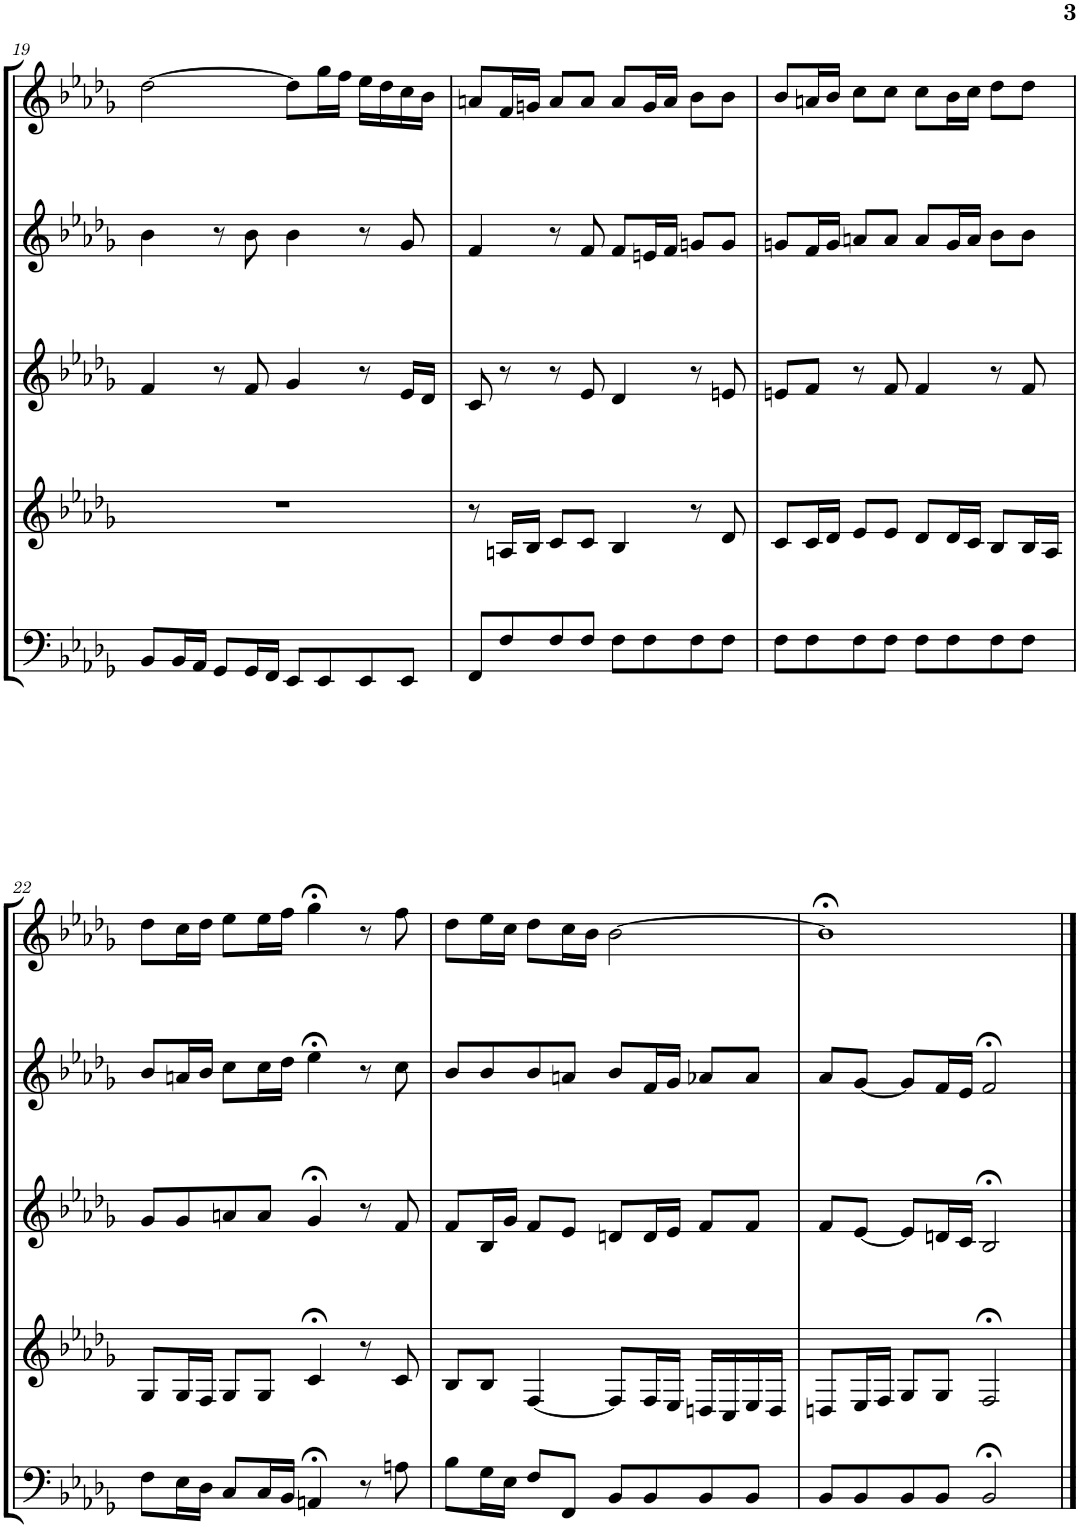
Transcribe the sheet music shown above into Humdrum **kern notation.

**kern	**kern	**kern	**kern	**kern
*part5	*part4	*part3	*part2	*part1
*staff5	*staff4	*staff3	*staff2	*staff1
*I"Bassoon	*I"Horn in F	*I"Bb Clarinet	*I"Oboe	*I"Flute
*I'Bsn	*I'Hn	*I'Cl	*I'Ob	*I'Fl
!!LO:PB:g=z
*clefF4	*clefG2	*clefG2	*clefG2	*clefG2
*	*ITrd4c7	*ITrd1c2	*	*
*k[b-e-a-d-g-]	*k[b-e-a-d-g-]	*k[b-e-a-d-g-]	*k[b-e-a-d-g-]	*k[b-e-a-d-g-]
*M4/4	*M4/4	*M4/4	*M4/4	*M4/4
=19	=19	=19	=19	=19
8BB-/L	1r	4f/	4b-\	[2dd-\
16BB-/L	.	.	.	.
16AA-/JJ	.	.	.	.
8GG-/L	.	8r	8r	.
16GG-/L	.	8f/	8b-\	.
16FF/JJ	.	.	.	.
8EE-/L	.	4g-/	4b-\	8dd-\L]
8EE-/	.	.	.	16gg-\L
.	.	.	.	16ff\JJ
8EE-/	.	8r	8r	16ee-\LL
.	.	.	.	16dd-\
8EE-/J	.	16e-/LL	8g-/	16cc\
.	.	16d-/JJ	.	16b-\JJ
=20	=20	=20	=20	=20
8FF/L	8r	8c/	4f/	8an/L
8F/	16An/LL	8r	.	16f/L
.	16B-/JJ	.	.	16gn/JJ
8F/	8c/L	8r	8r	8a/L
8F/J	8c/J	8e-/	8f/	8a/J
8F\L	4B-/	4d-/	8f/L	8a/L
8F\	.	.	16en/L	16g/L
.	.	.	16f/JJ	16a/JJ
8F\	8r	8r	8gn/L	8b-\L
8F\J	8d-/	8en/	8g/J	8b-\J
=21	=21	=21	=21	=21
8F\L	8c/L	8en/L	8gn/L	8b-/L
8F\	16c/L	8f/J	16f/L	16an/L
.	16d-/JJ	.	16g/JJ	16b-/JJ
8F\	8e-/L	8r	8an/L	8cc\L
8F\J	8e-/J	8f/	8a/J	8cc\J
8F\L	8d-/L	4f/	8a/L	8cc\L
8F\	16d-/L	.	16g/L	16b-\L
.	16c/JJ	.	16a/JJ	16cc\JJ
8F\	8B-/L	8r	8b-\L	8dd-\L
8F\J	16B-/L	8f/	8b-\J	8dd-\J
.	16A-/JJ	.	.	.
!!LO:LB:g=z
=22	=22	=22	=22	=22
8F\L	8G-/L	8g-/L	8b-/L	8dd-\L
16E-\L	16G-/L	8g-/	16an/L	16cc\L
16D-\JJ	16F/JJ	.	16b-/JJ	16dd-\JJ
8C/L	8G-/L	8an/	8cc\L	8ee-\L
16C/L	8G-/J	8a/J	16cc\L	16ee-\L
16BB-/JJ	.	.	16dd-\JJ	16ff\JJ
4AAn;</	4c;</	4g-;</	4ee-;<\	4gg-;<\
8r	8r	8r	8r	8r
8An\	8c/	8f/	8cc\	8ff\
=23	=23	=23	=23	=23
8B-\L	8B-/L	8f/L	8b-/L	8dd-\L
16G-\L	8B-/J	16B-/L	8b-/	16ee-\L
16E-\JJ	.	16g-/JJ	.	16cc\JJ
8F/L	[4F/	8f/L	8b-/	8dd-\L
8FF/J	.	8e-/J	8an/J	16cc\L
.	.	.	.	16b-\JJ
8BB-/L	8F/L]	8dn/L	8b-/L	[2b-\
8BB-/	16F/L	16d/L	16f/L	.
.	16E-/JJ	16e-/JJ	16g-/JJ	.
8BB-/	16Dn/LL	8f/L	8a-X/L	.
.	16C/	.	.	.
8BB-/J	16E-/	8f/J	8a-/J	.
.	16D/JJ	.	.	.
=24	=24	=24	=24	=24
8BB-/L	8Dn/L	8f/L	8a-/L	1b-;<]
8BB-/	16E-/L	[8e-/J	[8g-/J	.
.	16F/JJ	.	.	.
8BB-/	8G-/L	8e-/L]	8g-/L]	.
8BB-/J	8G-/J	16dn/L	16f/L	.
.	.	16c/JJ	16e-/JJ	.
2BB-;</	2F;</	2B-;</	2f;</	.
==	==	==	==	==
*-	*-	*-	*-	*-
